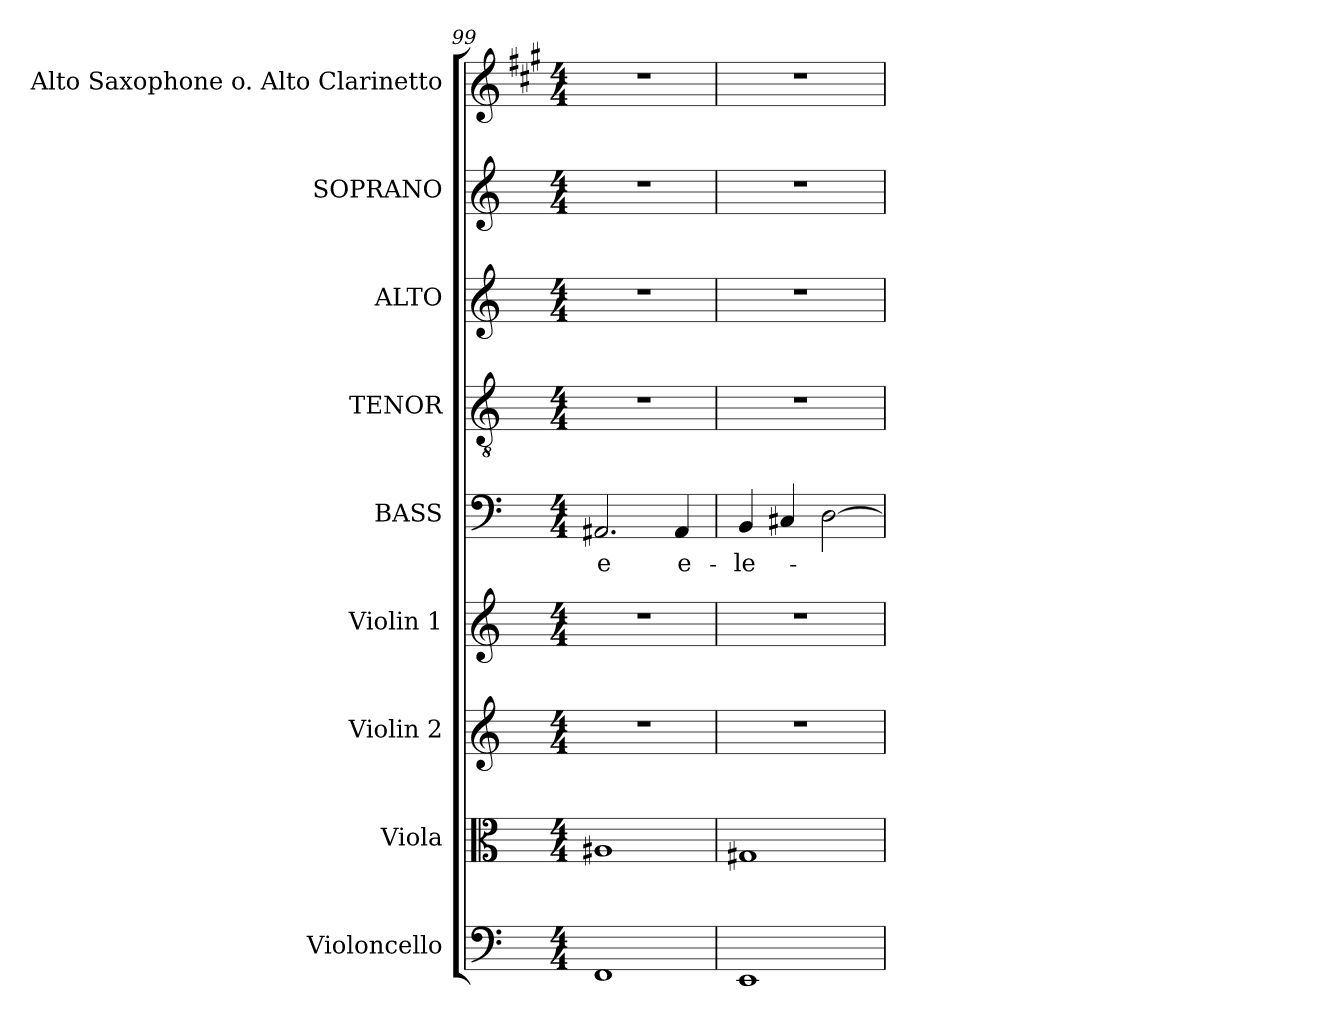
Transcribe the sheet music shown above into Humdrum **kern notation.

**kern	**kern	**kern	**kern	**kern	**text	**kern	**kern	**kern	**kern
*part9	*part8	*part7	*part6	*part5	*part5	*part4	*part3	*part2	*part1
*staff9	*staff8	*staff7	*staff6	*staff5	*staff5	*staff4	*staff3	*staff2	*staff1
*I"Violoncello	*I"Viola	*I"Violin 2	*I"Violin 1	*I"BASS	*	*I"TENOR	*I"ALTO	*I"SOPRANO	*I"Alto Saxophone o. Alto Clarinetto
*I'Vc.	*I'Vla.	*I'Vln. 2	*I'Vln. 1	*I'B.	*	*I'T.	*I'A.	*I'S.	*I'Alto Sax. o. Alto Clar.
*clefF4	*clefC3	*clefG2	*clefG2	*clefF4	*	*clefGv2	*clefG2	*clefG2	*clefG2
*	*	*	*	*	*	*ITrd7c12	*	*	*ITrd5c9
*k[]	*k[]	*k[]	*k[]	*k[]	*	*k[]	*k[]	*k[]	*k[]
*C:	*C:	*C:	*C:	*C:	*	*C:	*C:	*C:	*C:
*M4/4	*M4/4	*M4/4	*M4/4	*M4/4	*	*M4/4	*M4/4	*M4/4	*M4/4
=99	=99	=99	=99	=99	=99	=99	=99	=99	=99
!	!	!	!	!	!LO:LY:b:color=#000000	!	!	!	!
1FFi	1A#Xi	1r	1r	2.AA#Xi/	-e	1r	1r	1r	1r
!	!	!	!	!	!LO:LY:b:color=#000000	!	!	!	!
.	.	.	.	4AA#i/	e-	.	.	.	.
=100	=100	=100	=100	=100	=100	=100	=100	=100	=100
!	!	!	!	!	!LO:LY:b:color=#000000	!	!	!	!
1EEi	1G#Xi	1r	1r	4BBi/	-le-	1r	1r	1r	1r
.	.	.	.	4C#Xi/	.	.	.	.	.
.	.	.	.	[>2Di\	.	.	.	.	.
=	=	=	=	=	=	=	=	=	=
*-	*-	*-	*-	*-	*-	*-	*-	*-	*-
